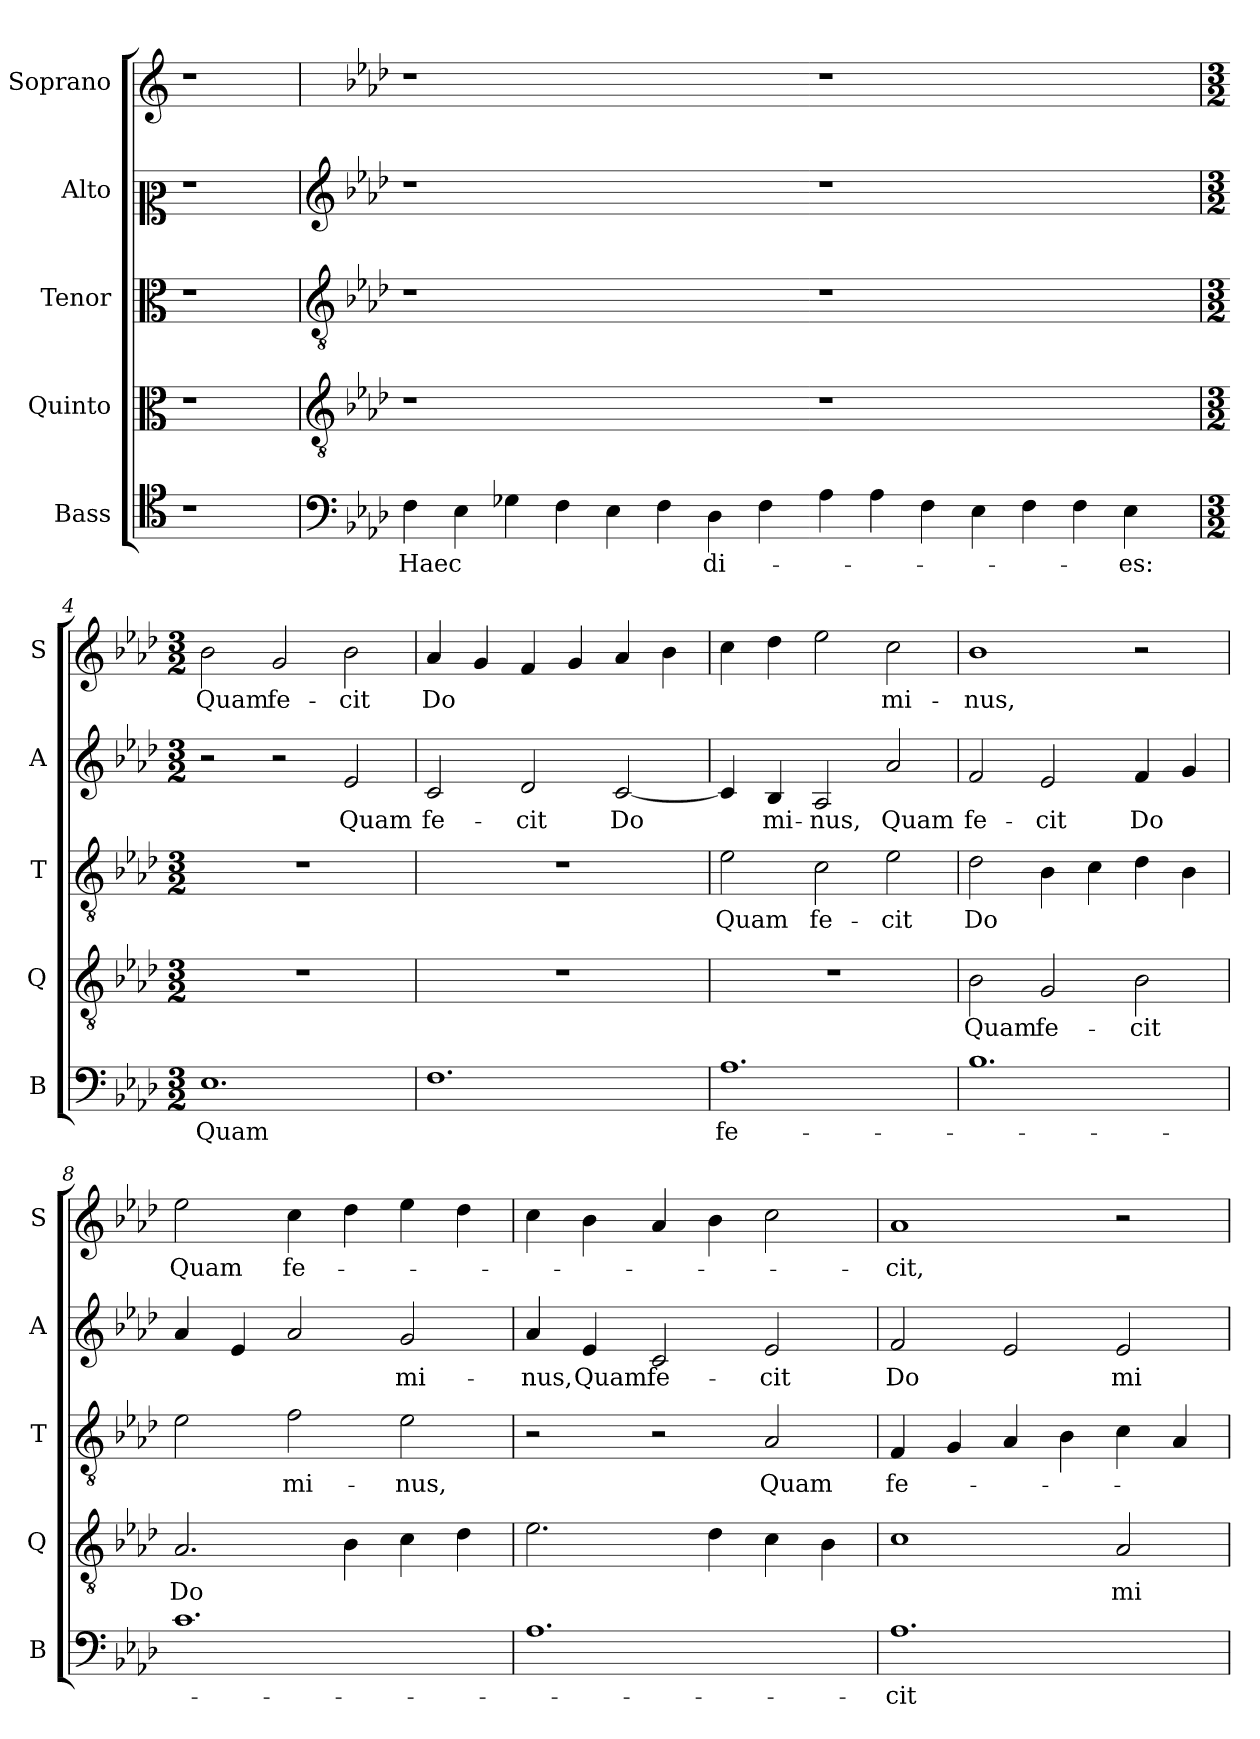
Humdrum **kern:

**kern	**text	**kern	**text	**kern	**text	**kern	**text	**kern	**text
*part5	*part5	*part4	*part4	*part3	*part3	*part2	*part2	*part1	*part1
*staff5	*staff5	*staff4	*staff4	*staff3	*staff3	*staff2	*staff2	*staff1	*staff1
*I"Bass	*	*I"Quinto	*	*I"Tenor	*	*I"Alto	*	*I"Soprano	*
*I'B	*	*I'Q	*	*I'T	*	*I'A	*	*I'S	*
*clefC4	*	*clefC3	*	*clefC3	*	*clefC2	*	*clefG2	*
*k[]	*	*k[]	*	*k[]	*	*k[]	*	*k[]	*
*C:	*	*C:	*	*C:	*	*C:	*	*C:	*
=1	=1	=1	=1	=1	=1	=1	=1	=1	=1
1r	.	1r	.	1r	.	1r	.	1r	.
=2	=2	=2	=2	=2	=2	=2	=2	=2	=2
*clefF4	*	*clefGv2	*	*clefGv2	*	*clefG2	*	*	*
*k[b-e-a-d-]	*	*k[b-e-a-d-]	*	*k[b-e-a-d-]	*	*k[b-e-a-d-]	*	*k[b-e-a-d-]	*
*A-:	*	*A-:	*	*A-:	*	*A-:	*	*A-:	*
!LO:N:head=solid	!LO:LY:b	!	!	!	!	!	!	!	!
4F\	Haec	1r	.	1r	.	1r	.	1r	.
!LO:N:head=solid	!	!	!	!	!	!	!	!	!
4E-\	.	.	.	.	.	.	.	.	.
!LO:N:head=solid	!	!	!	!	!	!	!	!	!
4G-X\	.	.	.	.	.	.	.	.	.
!LO:N:head=solid	!	!	!	!	!	!	!	!	!
4F\	.	.	.	.	.	.	.	.	.
!LO:N:head=solid	!	!	!	!	!	!	!	!	!
4E-\	.	1ryy	.	1ryy	.	1ryy	.	1ryy	.
!LO:N:head=solid	!	!	!	!	!	!	!	!	!
4F\	.	.	.	.	.	.	.	.	.
!LO:N:head=solid	!LO:LY:b	!	!	!	!	!	!	!	!
4D-\	di-	.	.	.	.	.	.	.	.
!LO:N:head=solid	!	!	!	!	!	!	!	!	!
4F\	.	.	.	.	.	.	.	.	.
=3-	=3-	=3-	=3-	=3-	=3-	=3-	=3-	=3-	=3-
!LO:N:head=solid	!	!	!	!	!	!	!	!	!
4A-\	.	1r	.	1r	.	1r	.	1r	.
!LO:N:head=solid	!	!	!	!	!	!	!	!	!
4A-\	.	.	.	.	.	.	.	.	.
!LO:N:head=solid	!	!	!	!	!	!	!	!	!
4F\	.	.	.	.	.	.	.	.	.
!LO:N:head=solid	!	!	!	!	!	!	!	!	!
4E-\	.	.	.	.	.	.	.	.	.
!LO:N:head=solid	!	!	!	!	!	!	!	!	!
4F\	.	1ryy	.	1ryy	.	1ryy	.	1ryy	.
!LO:N:head=solid	!	!	!	!	!	!	!	!	!
4F\	.	.	.	.	.	.	.	.	.
!LO:N:head=solid	!LO:LY:b	!	!	!	!	!	!	!	!
2E-\	-es:	.	.	.	.	.	.	.	.
=4	=4	=4	=4	=4	=4	=4	=4	=4	=4
*M3/2	*	*M3/2	*	*M3/2	*	*M3/2	*	*M3/2	*
!	!LO:LY:b	!	!	!	!	!	!	!	!LO:LY:b
1.E-	Quam	1.r	.	1.r	.	2r	.	2b-\	Quam
!	!	!	!	!	!	!	!	!	!LO:LY:b
.	.	.	.	.	.	2r	.	2g/	fe-
!	!	!	!	!	!	!	!LO:LY:b	!	!LO:LY:b
.	.	.	.	.	.	2e-/	Quam	2b-\	-cit
!!LO:LB:g=z
=5	=5	=5	=5	=5	=5	=5	=5	=5	=5
!	!	!	!	!	!	!	!LO:LY:b	!	!LO:LY:b
1.F	.	1.r	.	1.r	.	2c/	fe-	4a-/	Do
.	.	.	.	.	.	.	.	4g/	.
!	!	!	!	!	!	!	!LO:LY:b	!	!
.	.	.	.	.	.	2d-/	-cit	4f/	.
.	.	.	.	.	.	.	.	4g/	.
!	!	!	!	!	!	!	!LO:LY:b	!	!
.	.	.	.	.	.	[2c/	Do	4a-/	.
.	.	.	.	.	.	.	.	4b-\	.
=6	=6	=6	=6	=6	=6	=6	=6	=6	=6
!	!LO:LY:b	!	!	!	!LO:LY:b	!	!	!	!
1.A-	fe-	1.r	.	2e-\	Quam	4c/]	.	4cc\	.
!	!	!	!	!	!	!	!LO:LY:b	!	!
.	.	.	.	.	.	4B-/	mi-	4dd-\	.
!	!	!	!	!	!LO:LY:b	!	!LO:LY:b	!	!
.	.	.	.	2c\	fe-	2A-/	-nus,	2ee-\	.
!	!	!	!	!	!LO:LY:b	!	!LO:LY:b	!	!LO:LY:b
.	.	.	.	2e-\	-cit	2a-/	Quam	2cc\	mi-
=7	=7	=7	=7	=7	=7	=7	=7	=7	=7
!	!	!	!LO:LY:b	!	!LO:LY:b	!	!LO:LY:b	!	!LO:LY:b
1.B-	.	2B-\	Quam	2d-\	Do	2f/	fe-	1b-	-nus,
!	!	!	!LO:LY:b	!	!	!	!LO:LY:b	!	!
.	.	2G/	fe-	4B-\	.	2e-/	-cit	.	.
.	.	.	.	4c\	.	.	.	.	.
!	!	!	!LO:LY:b	!	!	!	!LO:LY:b	!	!
.	.	2B-\	-cit	4d-\	.	4f/	Do	2r	.
.	.	.	.	4B-\	.	4g/	.	.	.
=8	=8	=8	=8	=8	=8	=8	=8	=8	=8
!	!	!	!LO:LY:b	!	!	!	!	!	!LO:LY:b
1.c	.	2.A-/	Do	2e-\	.	4a-/	.	2ee-\	Quam
.	.	.	.	.	.	4e-/	.	.	.
!	!	!	!	!	!LO:LY:b	!	!	!	!LO:LY:b
.	.	.	.	2f\	mi-	2a-/	.	4cc\	fe-
.	.	4B-\	.	.	.	.	.	4dd-\	.
!	!	!	!	!	!LO:LY:b	!	!LO:LY:b	!	!
.	.	4c\	.	2e-\	-nus,	2g/	mi-	4ee-\	.
.	.	4d-\	.	.	.	.	.	4dd-\	.
!!LO:PB:g=z
=9	=9	=9	=9	=9	=9	=9	=9	=9	=9
!	!	!	!	!	!	!	!LO:LY:b	!	!
1.A-	.	2.e-\	.	2r	.	4a-/	-nus,	4cc\	.
!	!	!	!	!	!	!	!LO:LY:b	!	!
.	.	.	.	.	.	4e-/	Quam	4b-\	.
!	!	!	!	!	!	!	!LO:LY:b	!	!
.	.	.	.	2r	.	2c/	fe-	4a-/	.
.	.	4d-\	.	.	.	.	.	4b-\	.
!	!	!	!	!	!LO:LY:b	!	!LO:LY:b	!	!
.	.	4c\	.	2A-/	Quam	2e-/	-cit	2cc\	.
.	.	4B-\	.	.	.	.	.	.	.
=10	=10	=10	=10	=10	=10	=10	=10	=10	=10
!	!LO:LY:b	!	!	!	!LO:LY:b	!	!LO:LY:b	!	!LO:LY:b
1.A-	-cit	1c	.	4F/	fe-	2f/	Do	1a-	-cit,
.	.	.	.	4G/	.	.	.	.	.
.	.	.	.	4A-/	.	2e-/	.	.	.
.	.	.	.	4B-\	.	.	.	.	.
!	!	!	!LO:LY:b	!	!	!	!LO:LY:b	!	!
.	.	2A-/	mi-	4c\	.	2e-/	mi-	2r	.
.	.	.	.	4A-/	.	.	.	.	.
=	=	=	=	=	=	=	=	=	=
*-	*-	*-	*-	*-	*-	*-	*-	*-	*-
